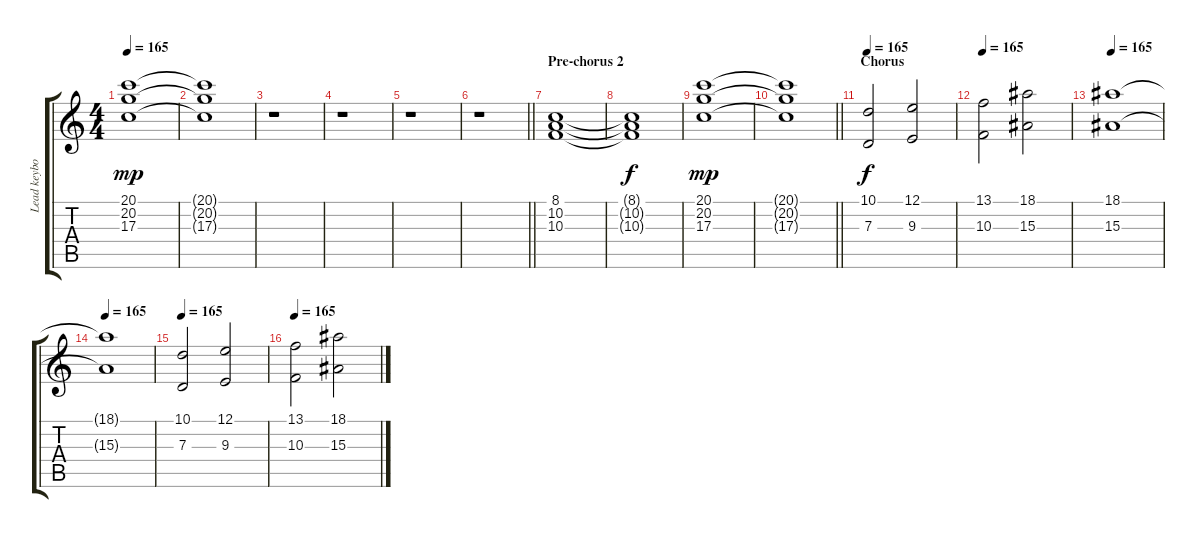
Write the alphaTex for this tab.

\track ("Lead keyboard" "Lead keybo") {instrument churchorgan}
\staff {score tabs}
\tuning (E4 B3 G3 D3 A2 D2) {hide}
\ts (4 4)
\tempo 165
\clef g2
\ks c
(20.1 20.2 17.3).1{dy mp} |
(20.1{t} 20.2{t} 17.3{t}).1 |
r.1 |
r.1 |
r.1 |
\barLineRight lightlight
r.1 |
\section ("" "Pre-chorus 2")
(8.1 10.2 10.3).1 |
(8.1{t} 10.2{t} 10.3{t}).1{dy f} |
(20.1 20.2 17.3).1{dy mp} |
\barLineRight lightlight
(20.1{t} 20.2{t} 17.3{t}).1 |
\section ("" "Chorus")
\tempo 165
(10.1 7.3).2{dy f volume 13} (12.1 9.3).2 |
\tempo 165
(13.1 10.3).2 (18.1 15.3).2 |
\tempo 165
(18.1 15.3).1 |
\tempo 165
(18.1{t} 15.3{t}).1 |
\tempo 165
(10.1 7.3).2 (12.1 9.3).2 |
\tempo 165
(13.1 10.3).2 (18.1 15.3).2
